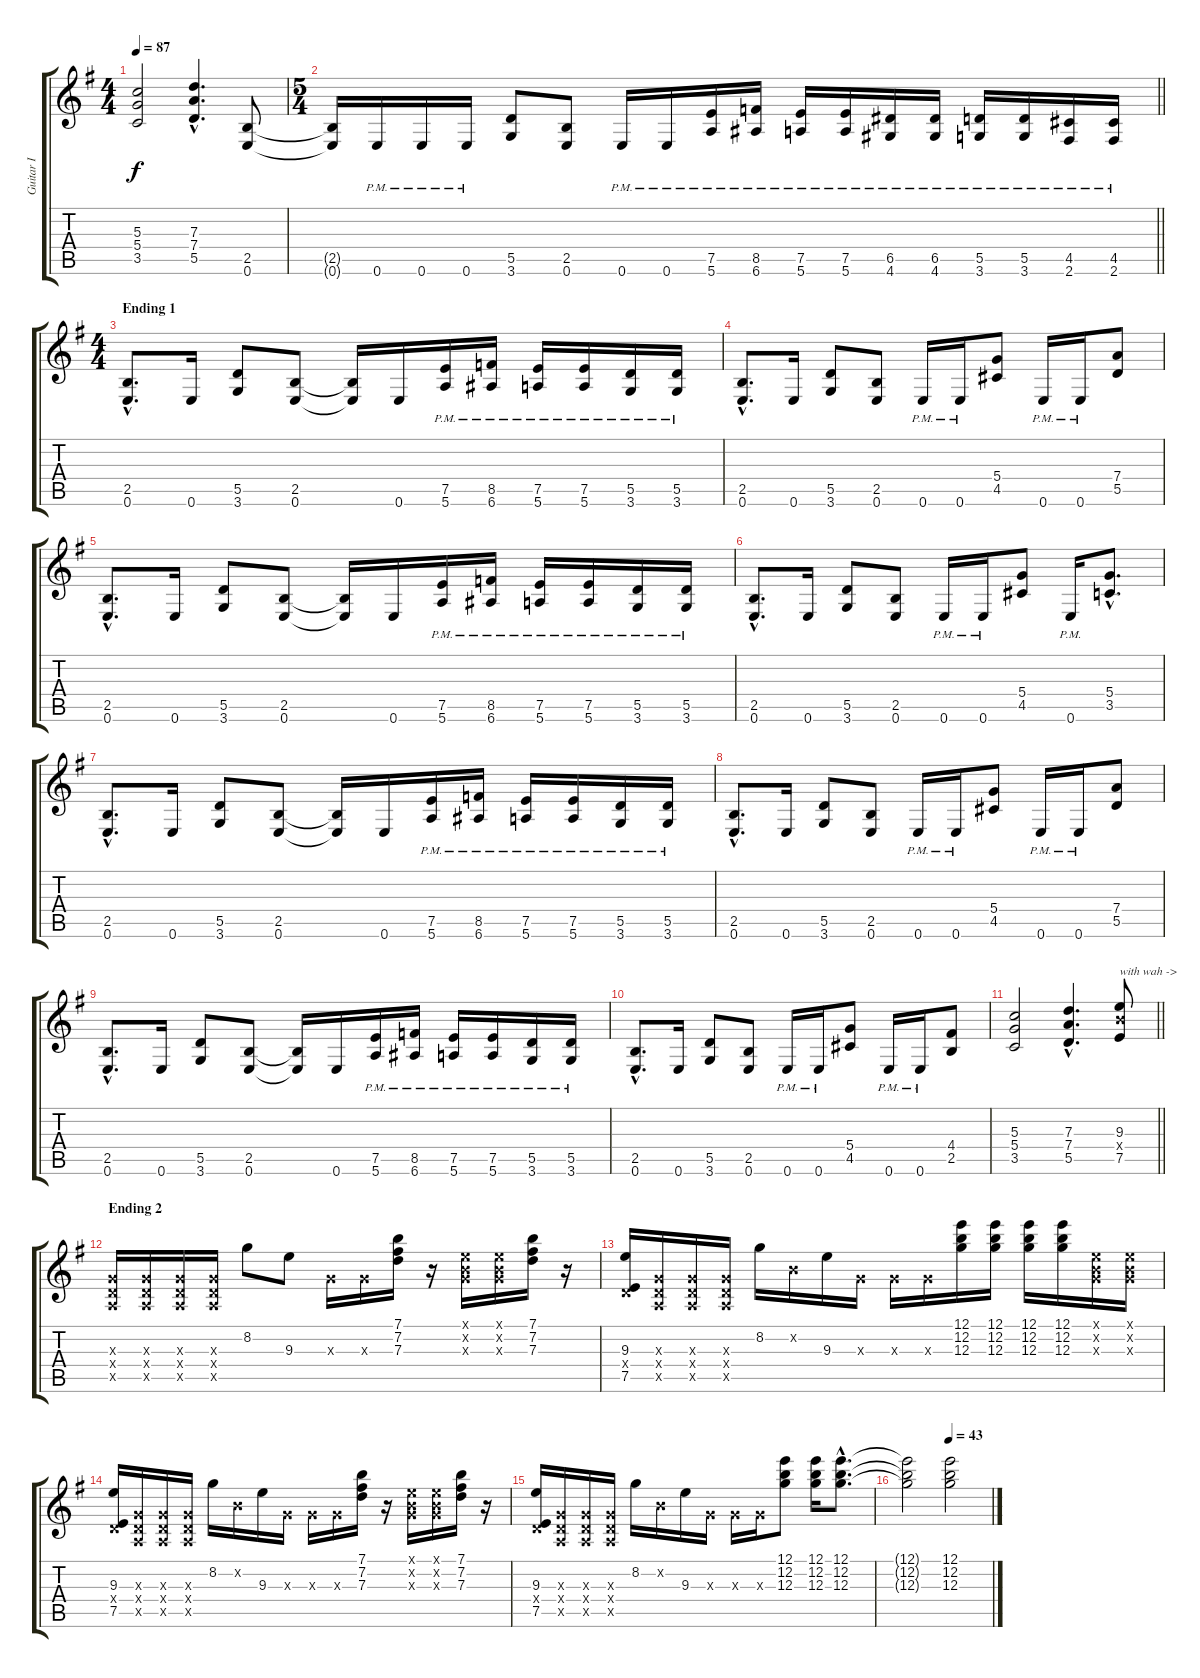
\track ("Guitar I" "Guitar I") {instrument distortionguitar}
\staff {score tabs}
\tuning (E4 B3 G3 D3 A2 E2) {hide}
\ts (4 4)
\tempo 87
\clef g2
\ks g
(5.3 5.4 3.5).2{dy f} (7.3{hac} 7.4{hac} 5.5{hac}).4{d} (2.5 0.6).8 |
\ts (5 4)
\barLineRight lightlight
(2.5{t} 0.6{t}).16 0.6{pm}.16 0.6{pm}.16 0.6{pm}.16 (5.5 3.6).8 (2.5 0.6).8 0.6{pm}.16 0.6{pm}.16 (7.5{pm} 5.6{pm}).16 (8.5{pm} 6.6{pm}).16 (7.5{pm} 5.6{pm}).16 (7.5{pm} 5.6{pm}).16 (6.5{pm} 4.6{pm}).16 (6.5{pm} 4.6{pm}).16 (5.5{pm} 3.6{pm}).16 (5.5{pm} 3.6{pm}).16 (4.5{pm} 2.6{pm}).16 (4.5{pm} 2.6{pm}).16 |
\ts (4 4)
\section ("" "Ending 1")
(2.5{hac} 0.6{hac}).8{d} 0.6.16 (5.5 3.6).8 (2.5 0.6).8 (2.5{t} 0.6{t}).16 0.6.16 (7.5{pm} 5.6{pm}).16 (8.5{pm} 6.6{pm}).16 (7.5{pm} 5.6{pm}).16 (7.5{pm} 5.6{pm}).16 (5.5{pm} 3.6{pm}).16 (5.5{pm} 3.6{pm}).16 |
(2.5{hac} 0.6{hac}).8{d} 0.6.16 (5.5 3.6).8 (2.5 0.6).8 0.6{pm}.16 0.6{pm}.16 (5.4 4.5).8 0.6{pm}.16 0.6{pm}.16 (7.4 5.5).8 |
(2.5{hac} 0.6{hac}).8{d} 0.6.16 (5.5 3.6).8 (2.5 0.6).8 (2.5{t} 0.6{t}).16 0.6.16 (7.5{pm} 5.6{pm}).16 (8.5{pm} 6.6{pm}).16 (7.5{pm} 5.6{pm}).16 (7.5{pm} 5.6{pm}).16 (5.5{pm} 3.6{pm}).16 (5.5{pm} 3.6{pm}).16 |
(2.5{hac} 0.6{hac}).8{d} 0.6.16 (5.5 3.6).8 (2.5 0.6).8 0.6{pm}.16 0.6{pm}.16 (5.4 4.5).8 0.6{pm}.16 (5.4{hac} 3.5{hac}).8{d} |
(2.5{hac} 0.6{hac}).8{d} 0.6.16 (5.5 3.6).8 (2.5 0.6).8 (2.5{t} 0.6{t}).16 0.6.16 (7.5{pm} 5.6{pm}).16 (8.5{pm} 6.6{pm}).16 (7.5{pm} 5.6{pm}).16 (7.5{pm} 5.6{pm}).16 (5.5{pm} 3.6{pm}).16 (5.5{pm} 3.6{pm}).16 |
(2.5{hac} 0.6{hac}).8{d} 0.6.16 (5.5 3.6).8 (2.5 0.6).8 0.6{pm}.16 0.6{pm}.16 (5.4 4.5).8 0.6{pm}.16 0.6{pm}.16 (7.4 5.5).8 |
(2.5{hac} 0.6{hac}).8{d} 0.6.16 (5.5 3.6).8 (2.5 0.6).8 (2.5{t} 0.6{t}).16 0.6.16 (7.5{pm} 5.6{pm}).16 (8.5{pm} 6.6{pm}).16 (7.5{pm} 5.6{pm}).16 (7.5{pm} 5.6{pm}).16 (5.5{pm} 3.6{pm}).16 (5.5{pm} 3.6{pm}).16 |
(2.5{hac} 0.6{hac}).8{d} 0.6.16 (5.5 3.6).8 (2.5 0.6).8 0.6{pm}.16 0.6{pm}.16 (5.4 4.5).8 0.6{pm}.16 0.6{pm}.16 (4.4 2.5).8 |
\barLineRight lightlight
(5.3 5.4 3.5).2 (7.3{hac} 7.4{hac} 5.5{hac}).4{d} (9.3 9.4{x} 7.5).8{txt "with wah ->"} |
\section ("" "Ending 2")
(0.3{x} 0.4{x} 0.5{x}).16 (0.3{x} 0.4{x} 0.5{x}).16 (0.3{x} 0.4{x} 0.5{x}).16 (0.3{x} 0.4{x} 0.5{x}).16 8.2.8 9.3.8 0.3{x}.16 0.3{x}.16 (7.1 7.2 7.3).16 r.16 (0.1{x} 0.2{x} 0.3{x}).16 (0.1{x} 0.2{x} 0.3{x}).16 (7.1 7.2 7.3).16 r.16 |
(9.3 0.4{x} 7.5).16 (0.3{x} 0.4{x} 0.5{x}).16 (0.3{x} 0.4{x} 0.5{x}).16 (0.3{x} 0.4{x} 0.5{x}).16 8.2.16 0.2{x}.16 9.3.16 0.3{x}.16 0.3{x}.16 0.3{x}.16 (12.1 12.2 12.3).16 (12.1 12.2 12.3).16 (12.1 12.2 12.3).16 (12.1 12.2 12.3).16 (0.1{x} 0.2{x} 0.3{x}).16 (0.1{x} 0.2{x} 0.3{x}).16 |
(9.3 0.4{x} 7.5).16 (0.3{x} 0.4{x} 0.5{x}).16 (0.3{x} 0.4{x} 0.5{x}).16 (0.3{x} 0.4{x} 0.5{x}).16 8.2.16 0.2{x}.16 9.3.16 0.3{x}.16 0.3{x}.16 0.3{x}.16 (7.1 7.2 7.3).16 r.16 (0.1{x} 0.2{x} 0.3{x}).16 (0.1{x} 0.2{x} 0.3{x}).16 (7.1 7.2 7.3).16 r.16 |
(9.3 0.4{x} 7.5).16 (0.3{x} 0.4{x} 0.5{x}).16 (0.3{x} 0.4{x} 0.5{x}).16 (0.3{x} 0.4{x} 0.5{x}).16 8.2.16 0.2{x}.16 9.3.16 0.3{x}.16 0.3{x}.16 0.3{x}.16 (12.1 12.2 12.3).8 (12.1 12.2 12.3).16 (12.1{hac} 12.2{hac} 12.3{hac}).8{d} |
\tempo (43 0.5)
(12.1{t} 12.2{t} 12.3{t}).2 (12.1 12.2 12.3).2
